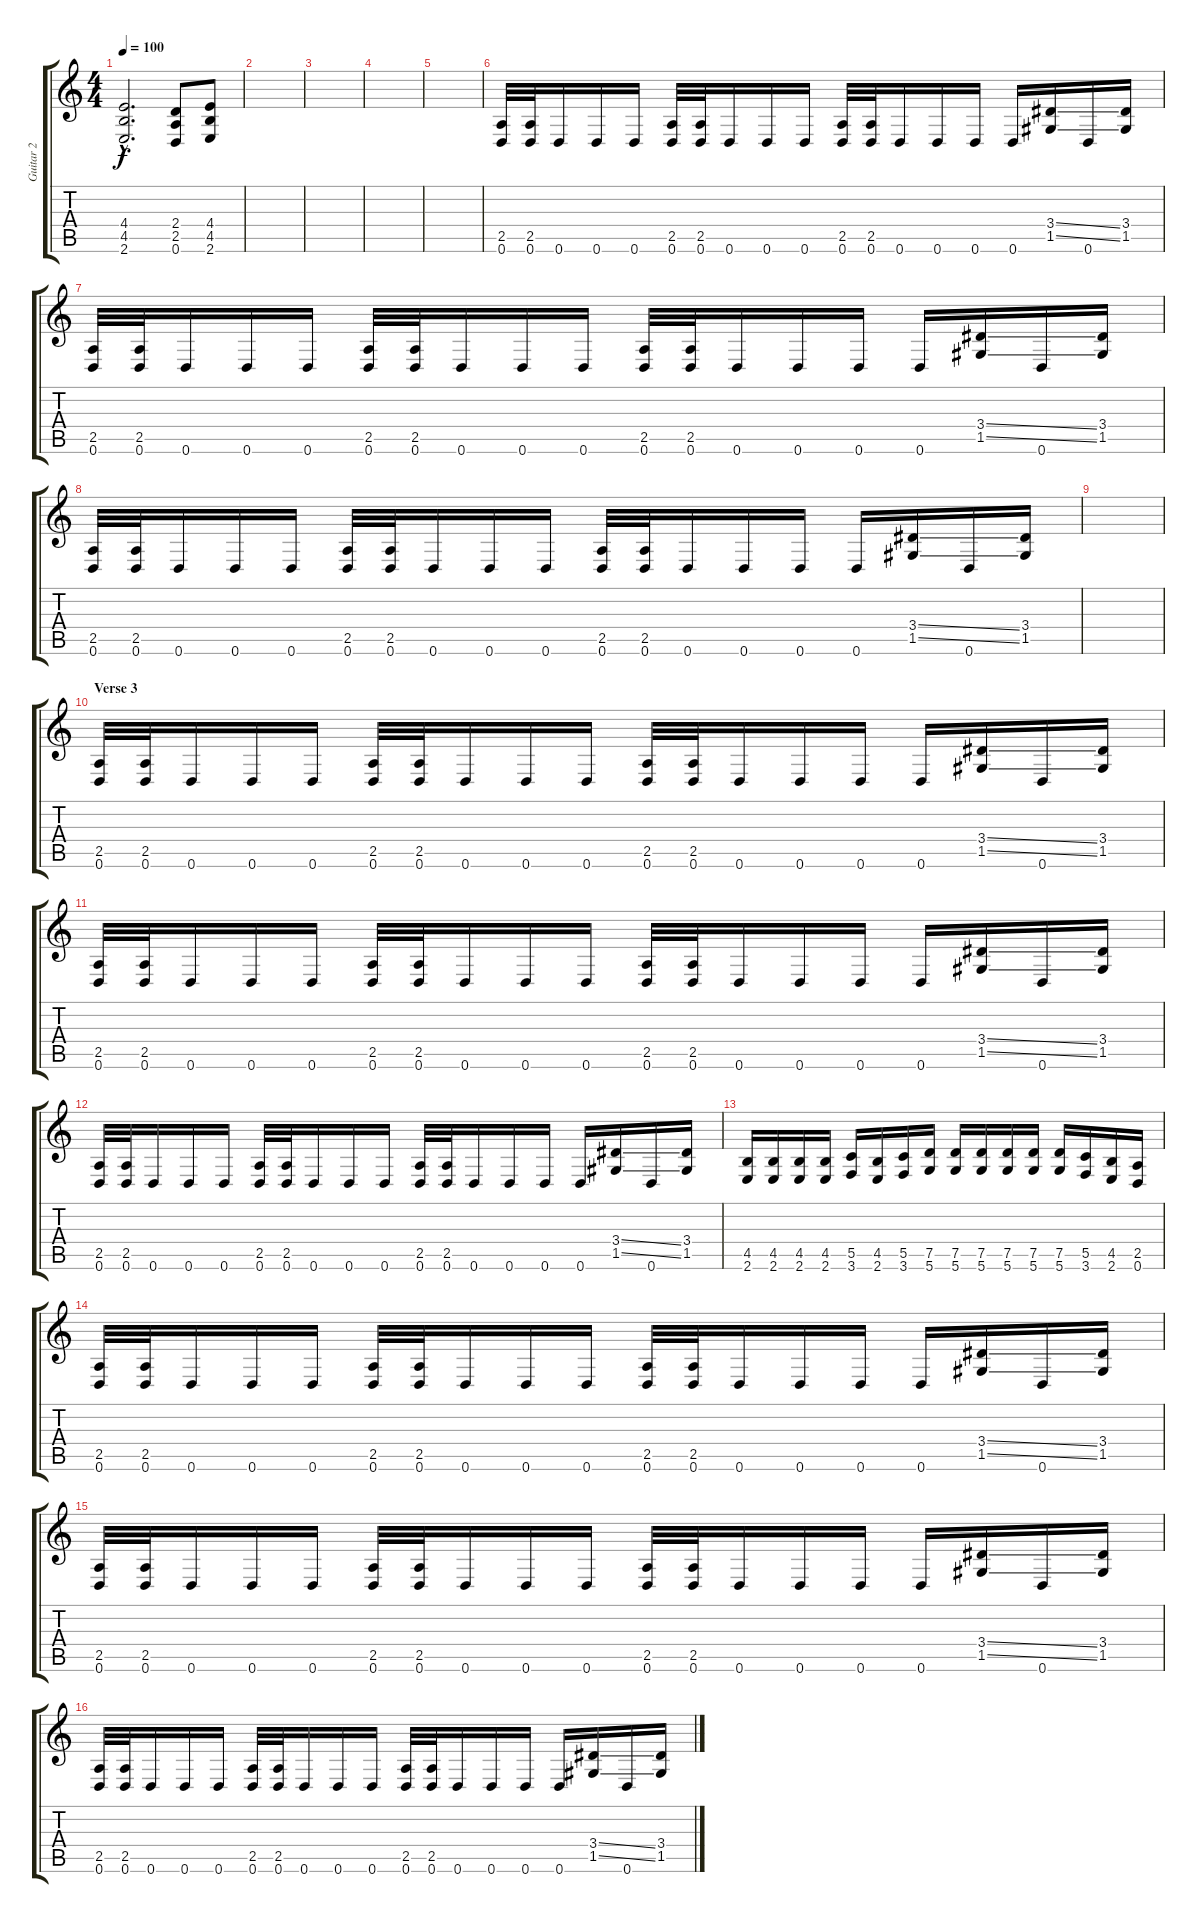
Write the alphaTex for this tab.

\track ("Guitar 2" "Guitar 2") {instrument distortionguitar}
\staff {score tabs}
\tuning (D4 A3 F3 C3 G2 D2) {hide}
\ts (4 4)
\tempo 100
\clef g2
\ks c
(4.4{hac} 4.5{hac} 2.6{hac}).2{d dy f} (2.4 2.5 0.6).8 (4.4 4.5 2.6).8 |
|
|
|
|
(2.5 0.6).32 (2.5 0.6).32 0.6.16 0.6.16 0.6.16 (2.5 0.6).32 (2.5 0.6).32 0.6.16 0.6.16 0.6.16 (2.5 0.6).32 (2.5 0.6).32 0.6.16 0.6.16 0.6.16 0.6.16 (3.4{ss} 1.5{ss}).16 0.6.16 (3.4 1.5).16 |
(2.5 0.6).32 (2.5 0.6).32 0.6.16 0.6.16 0.6.16 (2.5 0.6).32 (2.5 0.6).32 0.6.16 0.6.16 0.6.16 (2.5 0.6).32 (2.5 0.6).32 0.6.16 0.6.16 0.6.16 0.6.16 (3.4{ss} 1.5{ss}).16 0.6.16 (3.4 1.5).16 |
(2.5 0.6).32 (2.5 0.6).32 0.6.16 0.6.16 0.6.16 (2.5 0.6).32 (2.5 0.6).32 0.6.16 0.6.16 0.6.16 (2.5 0.6).32 (2.5 0.6).32 0.6.16 0.6.16 0.6.16 0.6.16 (3.4{ss} 1.5{ss}).16 0.6.16 (3.4 1.5).16 |
|
\section ("" "Verse 3")
(2.5 0.6).32 (2.5 0.6).32 0.6.16 0.6.16 0.6.16 (2.5 0.6).32 (2.5 0.6).32 0.6.16 0.6.16 0.6.16 (2.5 0.6).32 (2.5 0.6).32 0.6.16 0.6.16 0.6.16 0.6.16 (3.4{ss} 1.5{ss}).16 0.6.16 (3.4 1.5).16 |
(2.5 0.6).32 (2.5 0.6).32 0.6.16 0.6.16 0.6.16 (2.5 0.6).32 (2.5 0.6).32 0.6.16 0.6.16 0.6.16 (2.5 0.6).32 (2.5 0.6).32 0.6.16 0.6.16 0.6.16 0.6.16 (3.4{ss} 1.5{ss}).16 0.6.16 (3.4 1.5).16 |
(2.5 0.6).32 (2.5 0.6).32 0.6.16 0.6.16 0.6.16 (2.5 0.6).32 (2.5 0.6).32 0.6.16 0.6.16 0.6.16 (2.5 0.6).32 (2.5 0.6).32 0.6.16 0.6.16 0.6.16 0.6.16 (3.4{ss} 1.5{ss}).16 0.6.16 (3.4 1.5).16 |
(4.5 2.6).16 (4.5 2.6).16 (4.5 2.6).16 (4.5 2.6).16 (5.5 3.6).16 (4.5 2.6).16 (5.5 3.6).16 (7.5 5.6).16 (7.5 5.6).16 (7.5 5.6).16 (7.5 5.6).16 (7.5 5.6).16 (7.5 5.6).16 (5.5 3.6).16 (4.5 2.6).16 (2.5 0.6).16 |
(2.5 0.6).32 (2.5 0.6).32 0.6.16 0.6.16 0.6.16 (2.5 0.6).32 (2.5 0.6).32 0.6.16 0.6.16 0.6.16 (2.5 0.6).32 (2.5 0.6).32 0.6.16 0.6.16 0.6.16 0.6.16 (3.4{ss} 1.5{ss}).16 0.6.16 (3.4 1.5).16 |
(2.5 0.6).32 (2.5 0.6).32 0.6.16 0.6.16 0.6.16 (2.5 0.6).32 (2.5 0.6).32 0.6.16 0.6.16 0.6.16 (2.5 0.6).32 (2.5 0.6).32 0.6.16 0.6.16 0.6.16 0.6.16 (3.4{ss} 1.5{ss}).16 0.6.16 (3.4 1.5).16 |
(2.5 0.6).32 (2.5 0.6).32 0.6.16 0.6.16 0.6.16 (2.5 0.6).32 (2.5 0.6).32 0.6.16 0.6.16 0.6.16 (2.5 0.6).32 (2.5 0.6).32 0.6.16 0.6.16 0.6.16 0.6.16 (3.4{ss} 1.5{ss}).16 0.6.16 (3.4 1.5).16
